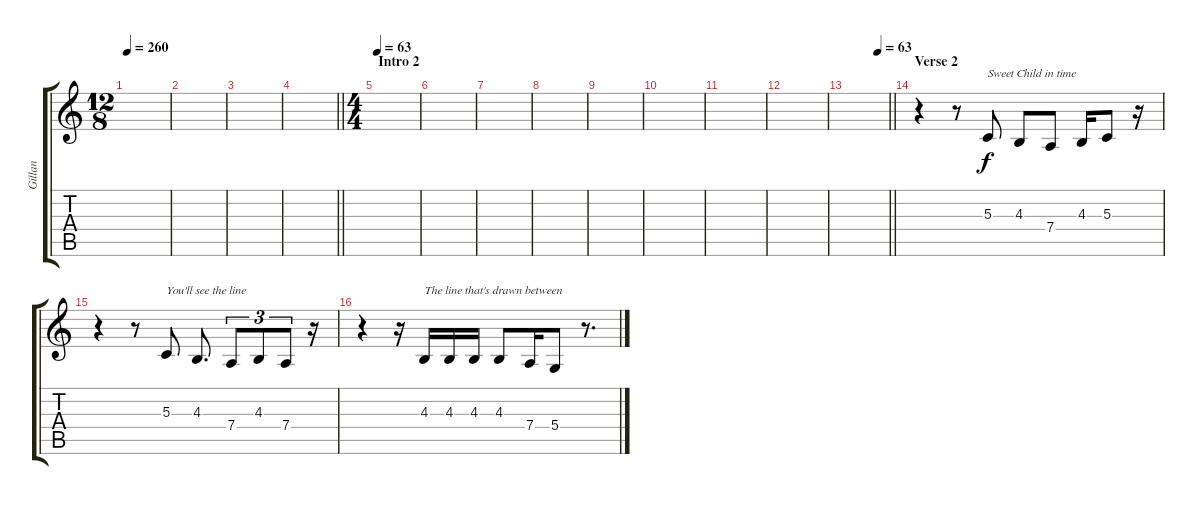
\track ("Gillan" "Gillan") {instrument altosax}
\staff {score tabs}
\tuning (E4 B3 G3 D3 A2 E2) {hide}
\ts (12 8)
\tempo 260
\clef g2
\ks c
|
|
|
\barLineRight lightlight
|
\ts (4 4)
\section ("" "Intro 2")
\tempo 63
|
|
|
|
|
|
|
|
\tempo (63 0.75)
\barLineRight lightlight
|
\section ("" "Verse 2")
r.4 r.8 5.3.8{txt "Sweet Child in time"} 4.3.8 7.4.8 4.3.16 5.3.8 r.16 |
r.4 r.8 5.3.8{txt "You'll see the line"} 4.3.8{d} 7.4.8{tu (3 2)} 4.3.8{tu (3 2)} 7.4.8{tu (3 2)} r.16 |
r.4 r.16 4.3.16{txt "The line that's drawn between"} 4.3.16 4.3.16 4.3.8 7.4.16 5.4.8 r.8{d}
